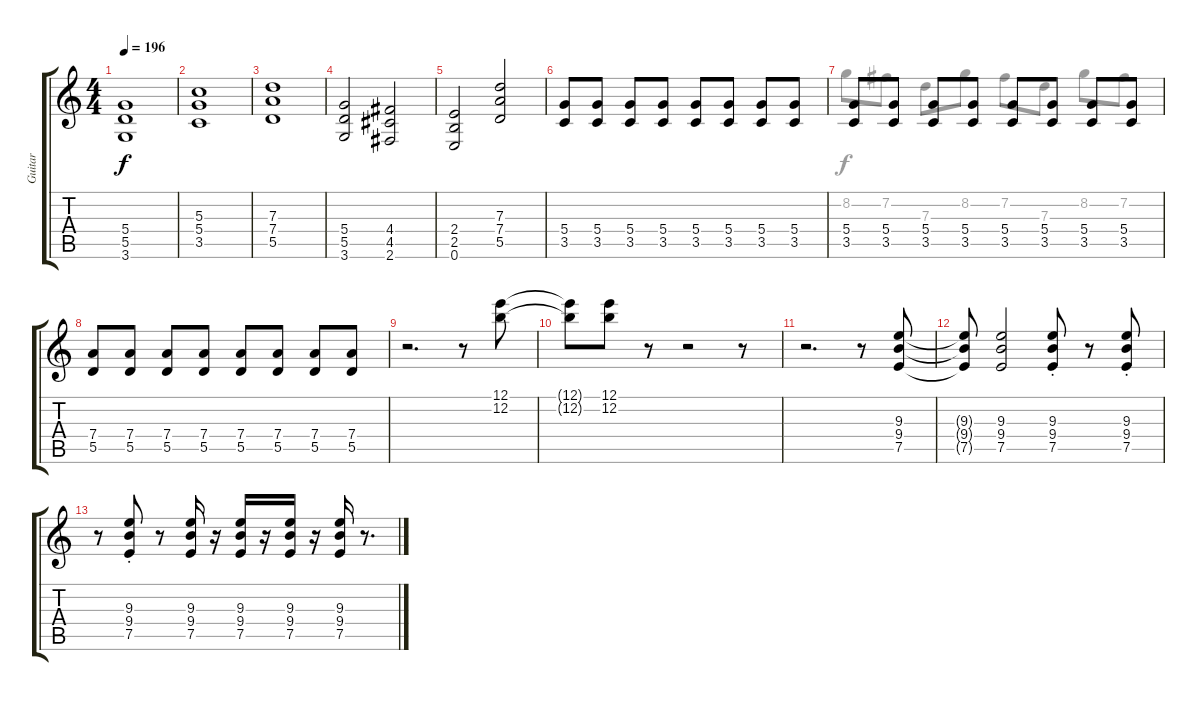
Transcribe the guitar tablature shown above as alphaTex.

\track ("Guitar" "Guitar") {instrument distortionguitar}
\staff {score tabs}
\tuning (E4 B3 G3 D3 A2 E2) {hide}
\voice
\ts (4 4)
\tempo 196
\clef g2
\ks c
(5.4{t} 5.5{t} 3.6{t}).1{dy f} |
(5.3 5.4 3.5).1 |
(7.3 7.4 5.5).1 |
(5.4 5.5 3.6).2 (4.4 4.5 2.6).2 |
(2.4 2.5 0.6).2 (7.3 7.4 5.5).2 |
(5.4 3.5).8 (5.4 3.5).8 (5.4 3.5).8 (5.4 3.5).8 (5.4 3.5).8 (5.4 3.5).8 (5.4 3.5).8 (5.4 3.5).8 |
(5.4 3.5).8 (5.4 3.5).8 (5.4 3.5).8 (5.4 3.5).8 (5.4 3.5).8 (5.4 3.5).8 (5.4 3.5).8 (5.4 3.5).8 |
(7.4 5.5).8 (7.4 5.5).8 (7.4 5.5).8 (7.4 5.5).8 (7.4 5.5).8 (7.4 5.5).8 (7.4 5.5).8 (7.4 5.5).8 |
r.2{d} r.8 (12.1 12.2).8 |
(12.1{t} 12.2{t}).8 (12.1 12.2).8 r.8 r.2 r.8 |
r.2{d} r.8 (9.3 9.4 7.5).8 |
(9.3{t} 9.4{t} 7.5{t}).8 (9.3 9.4 7.5).2 (9.3{st} 9.4{st} 7.5{st}).8 r.8 (9.3{st} 9.4{st} 7.5{st}).8 |
r.8 (9.3{st} 9.4{st} 7.5{st}).8 r.8 (9.3 9.4 7.5).16 r.16 (9.3 9.4 7.5).16 r.16 (9.3 9.4 7.5).16 r.16 (9.3 9.4 7.5).16 r.8{d} |
|
|
\voice
\clef g2
\ottava regular
\simile none
\ks c
|
|
|
|
|
|
8.2.8 7.2.8 7.3.8 8.2.8 7.2.8 7.3.8 8.2.8 7.2.8 |
|
|
|
|
|
|
|
|
